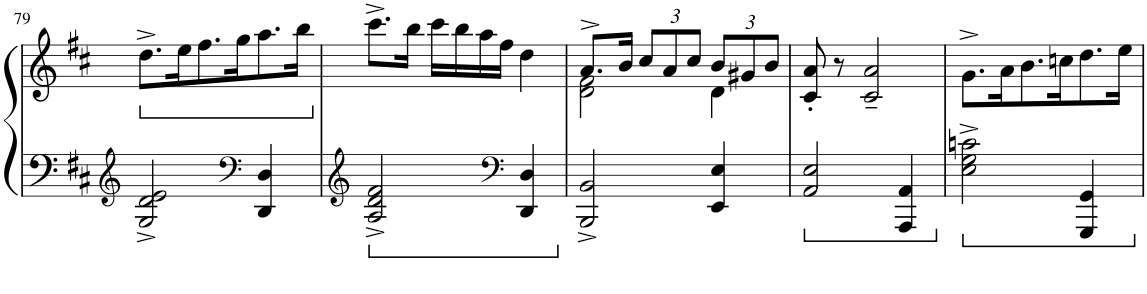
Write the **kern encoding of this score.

**kern	**kern
*part1	*part1
*staff2	*staff1
*I"Piano	*
*I'Pno.	*
!!LO:PB:g=z
*clefG2	*clefG2
*k[f#c#]	*k[f#c#]
*M3/4	*M3/4
*	*ped
=79	=79
2G/^ 2d/^ 2e/^	8.dd^\L
.	16ee\K
.	8.ff#\
.	16gg\K
*clefF4	*
4DD/ 4D/	8.aa\
.	16bb\Jk
=80	=80
*clefG2	*
*	*Xped
2A/^ 2d/^ 2f#/^	8.ccc#^\L
.	16bb\Jk
.	16ccc#\LL
.	16bb\
.	16aa\
.	16ff#\JJ
*clefF4	*
4DD/ 4D/	4dd\
=81	=81
*	*^
2BBB/^ 2BB/^	8.a^/L	2d\ 2f#\
.	16b/Jk	.
*	*Xbrackettup	*
.	12cc#/L	.
.	12a/	.
.	12cc#/J	.
4EE/ 4E/	12b/L	4d\
.	12g#X/	.
.	12b/J	.
*	*v	*v
=82	=82
2AA/ 2E/	8c#/' 8a/'
.	8r
.	2c#/~ 2a/~
4AAA/ 4AA/	.
=83	=83
2E\^ 2G\^ 2cn\^	8.g^\L
.	16a\K
.	8.b\
.	16ccn\K
4GGG/ 4GG/	8.dd\
.	16ee\Jk
=	=
*-	*-
